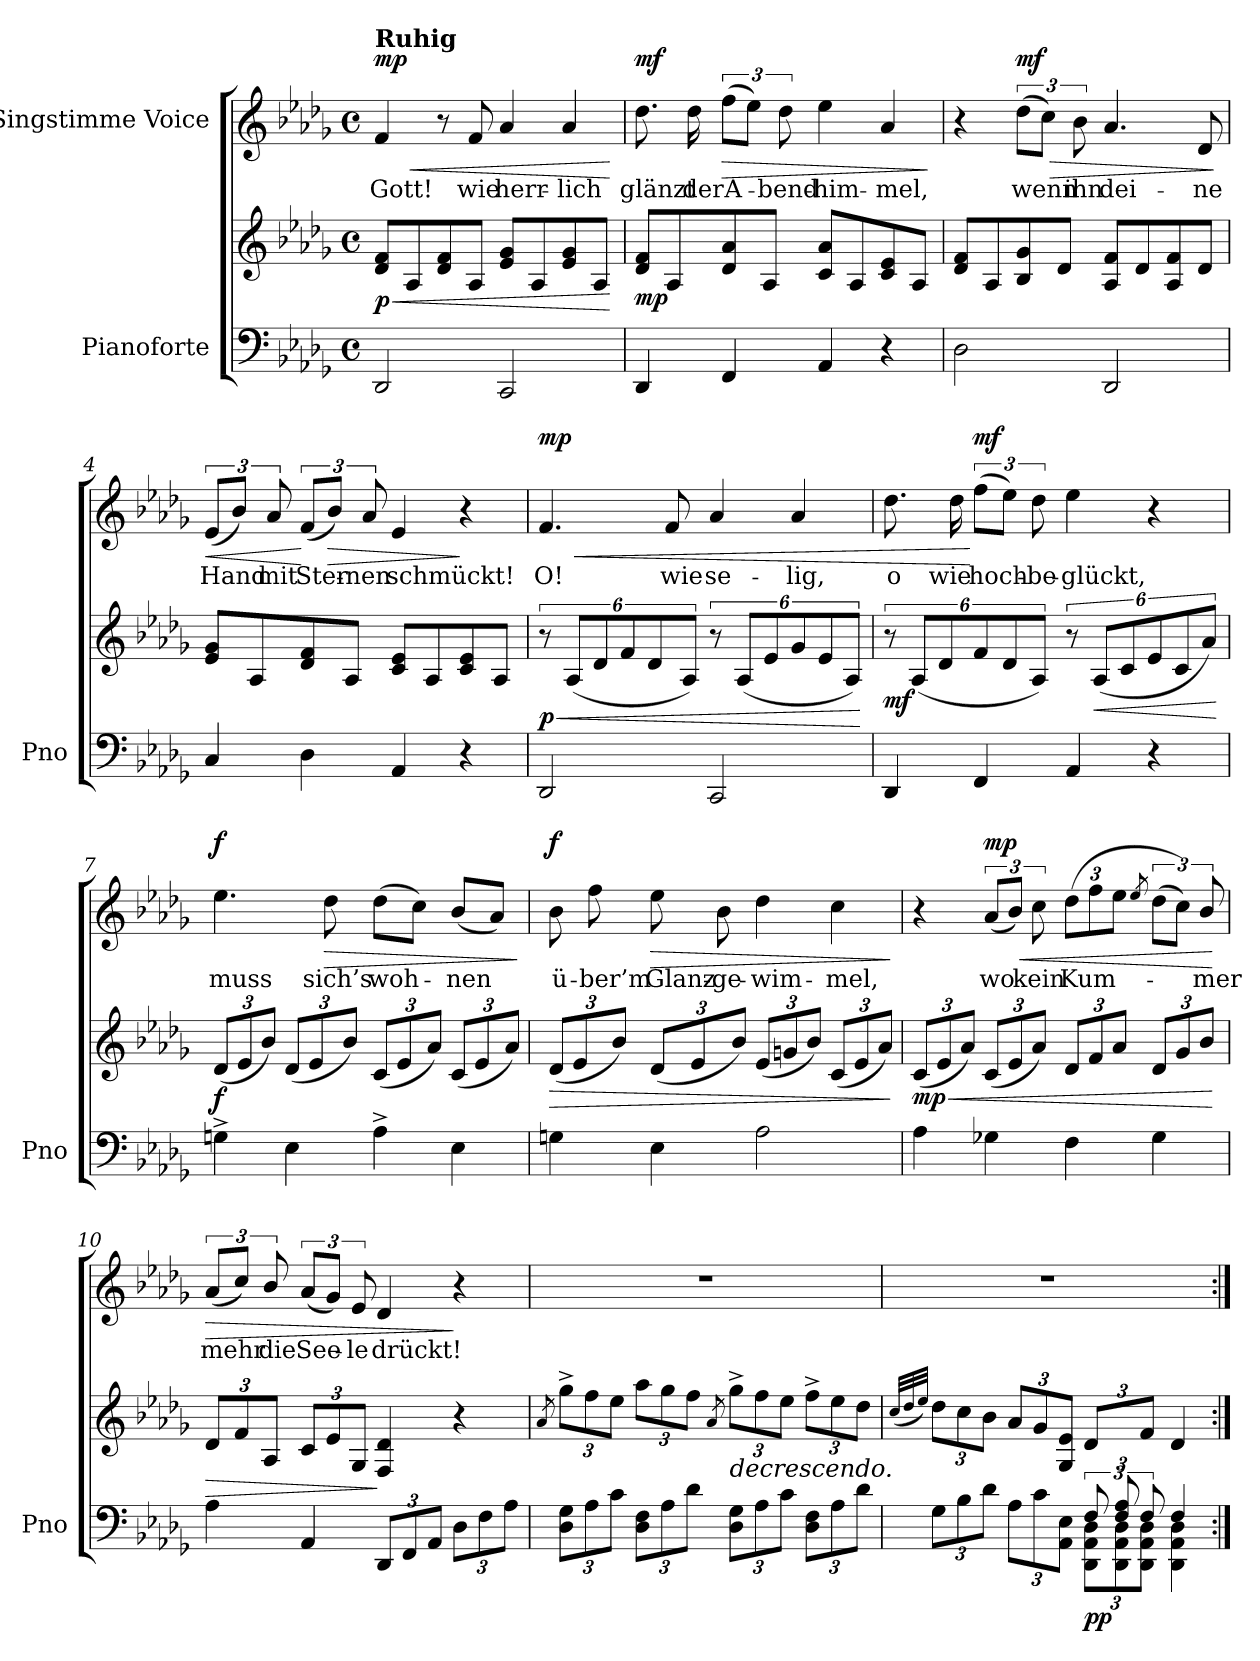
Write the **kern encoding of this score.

**kern	**kern	**dynam	**kern	**text	**dynam
*part2	*part2	*part2	*part1	*part1	*part1
*staff3	*staff2	*staff2/3	*staff1	*staff1	*staff1
*I"Pianoforte	*	*	*I"Singstimme Voice	*	*
*I'Pno	*	*	*	*	*
*clefF4	*clefG2	*	*clefG2	*	*
*k[b-e-a-d-g-]	*k[b-e-a-d-g-]	*	*k[b-e-a-d-g-]	*	*
*M4/4	*M4/4	*	*M4/4	*	*
*met(c)	*met(c)	*	*met(c)	*	*
=1	=1	=1	=1	=1	=1
!	!	!	!LO:TX:a:B:t=Ruhig	!	!
!	!	!LO:HP:b	!	!LO:LY:b	!LO:HP:b
!	!	!LO:DY:n=1:b	!	!	!LO:DY:n=1:a
2DD-/	8d-/ 8f/L	< p	4f/	Gott!	< mp
.	8A-/	.	.	.	.
.	8d-/ 8f/	.	8r	.	.
!	!	!	!	!LO:LY:b	!
.	8A-/J	.	8f/	wie	.
!	!	!	!	!LO:LY:b	!
2CC/	8e-/ 8g-/L	.	4a-/	herr-	.
.	8A-/	.	.	.	.
!	!	!	!	!LO:LY:b	!
.	8e-/ 8g-/	.	4a-/	-lich	.
.	8A-/J	.	.	.	.
.	.	[	.	.	[
=2	=2	=2	=2	=2	=2
!	!	!LO:DY:b	!	!LO:LY:b	!LO:DY:a
4DD-/	8d-/ 8f/L	mp	8.dd-\	glänzt	mf
.	8A-/	.	.	.	.
!	!	!	!	!LO:LY:b	!
.	.	.	16dd-\	der	.
!	!	!	!	!LO:LY:b	!LO:HP:b
4FF/	8d-/ 8a-/	.	(>12ff\L	A-	>
.	.	.	12ee-\J)	.	.
.	8A-/J	.	.	.	.
!	!	!	!	!LO:LY:b	!
.	.	.	12dd-\	-bend-	.
!	!	!	!	!LO:LY:b	!
4AA-/	8c/ 8a-/L	.	4ee-\	-him-	.
.	8A-/	.	.	.	.
!	!	!	!	!LO:LY:b	!
4r	8c/ 8e-/	.	4a-/	-mel,	.
.	8A-/J	.	.	.	.
.	.	.	.	.	]
=3	=3	=3	=3	=3	=3
2D-\	8d-/ 8f/L	.	4r	.	.
.	8A-/	.	.	.	.
!	!	!	!	!LO:LY:b	!LO:HP:b
!	!	!	!	!	!LO:DY:n=1:a
.	8B-/ 8g-/	.	(>12dd-\L	wenn	> mf
.	.	.	12cc\J)	.	.
.	8d-/J	.	.	.	.
!	!	!	!	!LO:LY:b	!
.	.	.	12b-\	ihn	.
!	!	!	!	!LO:LY:b	!
2DD-/	8A-/ 8f/L	.	4.a-/	dei-	.
.	8d-/	.	.	.	.
.	8A-/ 8f/	.	.	.	.
!	!	!	!	!LO:LY:b	!
.	8d-/J	.	8d-/	-ne	.
.	.	.	.	.	]
=4	=4	=4	=4	=4	=4
!	!	!	!	!LO:LY:b	!LO:HP:b
4C/	8e-/ 8g-/L	.	(<12e-/L	Hand	<
.	.	.	12b-/J)	.	.
.	8A-/	.	.	.	.
!	!	!	!	!LO:LY:b	!
.	.	.	12a-/	mit	.
!	!	!	!	!LO:LY:b	!
4D-\	8d-/ 8f/	.	(<12f/L	Ster-	[
!	!	!	!	!	!LO:HP:b
.	.	.	12b-/J)	.	>
.	8A-/J	.	.	.	.
!	!	!	!	!LO:LY:b	!
.	.	.	12a-/	-nen	.
!	!	!	!	!LO:LY:b	!
4AA-/	8c/ 8e-/L	.	4e-/	schmückt!	.
.	8A-/	.	.	.	.
4r	8c/ 8e-/	.	4r	.	]
.	8A-/J	.	.	.	.
!!LO:LB:g=z
=5	=5	=5	=5	=5	=5
!	!	!LO:HP:b	!	!LO:LY:b	!LO:HP:b
!	!	!LO:DY:n=1:b	!	!	!LO:DY:n=1:a
2DD-/	12r	< p	4.f/	O!	< mp
.	(<12A-/L	.	.	.	.
.	12d-/	.	.	.	.
.	12f/	.	.	.	.
.	12d-/	.	.	.	.
!	!	!	!	!LO:LY:b	!
.	.	.	8f/	wie	.
.	12A-/J)	.	.	.	.
!	!	!	!	!LO:LY:b	!
2CC/	12r	.	4a-/	se-	.
.	(<12A-/L	.	.	.	.
.	12e-/	.	.	.	.
!	!	!	!	!LO:LY:b	!
.	12g-/	.	4a-/	-lig,	.
.	12e-/	.	.	.	.
.	12A-/J)	.	.	.	.
.	.	[	.	.	.
=6	=6	=6	=6	=6	=6
!	!	!LO:DY:b	!	!LO:LY:b	!
4DD-/	12r	mf	8.dd-\	o	.
.	(<12A-/L	.	.	.	.
.	12d-/	.	.	.	.
!	!	!	!	!LO:LY:b	!
.	.	.	16dd-\	wie	.
!	!	!	!	!LO:LY:b	!LO:DY:n=1:a
4FF/	12f/	.	(>12ff\L	hoch-	[ mf
.	12d-/	.	12ee-\J)	.	.
!	!	!	!	!LO:LY:b	!
.	12A-/J)	.	12dd-\	-be-	.
!	!	!	!	!LO:LY:b	!
4AA-/	12r	.	4ee-\	-glückt,	.
!	!	!LO:HP:b	!	!	!
.	(<12A-/L	<	.	.	.
.	12c/	.	.	.	.
4r	12e-/	.	4r	.	.
.	12c/	.	.	.	.
.	12a-/J)	.	.	.	.
.	.	[	.	.	.
=7	=7	=7	=7	=7	=7
*	*Xbrackettup	*	*	*	*
!	!	!LO:DY:b	!	!LO:LY:b	!LO:DY:a
4Gn^\	(<12d-/L	f	4.ee-\	muss	f
.	12e-/	.	.	.	.
.	12b-/J)	.	.	.	.
4E-\	(<12d-/L	.	.	.	.
.	12e-/	.	.	.	.
!	!	!	!	!LO:LY:b	!LO:HP:b
.	.	.	8dd-\	sich’s	>
.	12b-/J)	.	.	.	.
!	!	!	!	!LO:LY:b	!
4A-^\	(<12c/L	.	(>8dd-\L	woh-	.
.	12e-/	.	.	.	.
.	.	.	8cc\J)	.	.
.	12a-/J)	.	.	.	.
!	!	!	!	!LO:LY:b	!
4E-\	(<12c/L	.	(<8b-/L	-nen	.
.	12e-/	.	.	.	.
.	.	.	8a-/J)	.	.
.	12a-/J)	.	.	.	.
.	.	.	.	.	]
=8	=8	=8	=8	=8	=8
!	!	!LO:HP:b	!	!LO:LY:b	!LO:DY:a
4Gn\	(<12d-/L	>	8b-\	ü-	f
.	12e-/	.	.	.	.
!	!	!	!	!LO:LY:b	!
.	.	.	8ff\	-ber’m	.
.	12b-/J)	.	.	.	.
!	!	!	!	!LO:LY:b	!LO:HP:b
4E-\	(<12d-/L	.	8ee-\	Glanz-	>
.	12e-/	.	.	.	.
!	!	!	!	!LO:LY:b	!
.	.	.	8b-\	-ge-	.
.	12b-/J)	.	.	.	.
!	!	!	!	!LO:LY:b	!
2A-\	(<12e-/L	.	4dd-\	-wim-	.
.	12gn/	.	.	.	.
.	12b-/J)	.	.	.	.
!	!	!	!	!LO:LY:b	!
.	(<12c/L	.	4cc\	-mel,	.
.	12e-/	.	.	.	.
.	12a-/J)	.	.	.	.
.	.	]	.	.	]
!!LO:LB:g=z
=9	=9	=9	=9	=9	=9
!	!	!LO:HP:b	!	!	!
!	!	!LO:DY:n=1:b	!	!	!
4A-\	(<12c/L	< mp	4r	.	.
.	12e-/	.	.	.	.
.	12a-/J)	.	.	.	.
!	!	!	!	!LO:LY:b	!LO:HP:b
!	!	!	!	!	!LO:DY:n=1:a
4G-X\	(<12c/L	.	(<12a-/L	wo	< mp
.	12e-/	.	12b-/J)	.	.
!	!	!	!	!LO:LY:b	!
.	12a-/J)	.	12cc\	kein	.
*	*	*	*Xbrackettup	*	*
!	!	!	!	!LO:LY:b	!
4F\	12d-/L	.	(>12dd-\L	Kum-	.
.	12f/	.	12ff\	.	.
.	12a-/J	.	12ee-\J	.	.
.	.	.	8qee-/	.	.
*	*	*	*brackettup	*	*
4G-\	12d-/L	.	(>12dd-\L	.	.
.	12g-/	.	12cc\J))	.	.
!	!	!	!	!LO:LY:b	!
.	12b-/J	.	12b-/	-mer	.
.	.	[	.	.	[
=10	=10	=10	=10	=10	=10
!	!	!LO:HP:b	!	!LO:LY:b	!LO:HP:b
4A-\	12d-/L	>	(<12a-/L	mehr	>
.	12f/	.	12cc/J)	.	.
!	!	!	!	!LO:LY:b	!
.	12A-/J	.	12b-/	die	.
!	!	!	!	!LO:LY:b	!
4AA-/	12c/L	.	(<12a-/L	See-	.
.	12e-/	.	12g-/J)	.	.
!	!	!	!	!LO:LY:b	!
.	12G-/J	.	12e-/	-le	.
*Xbrackettup	*	*	*	*	*
!	!	!	!	!LO:LY:b	!
12DD-/L	4F/ 4d-/	]	4d-/	drückt!	.
12FF/	.	.	.	.	.
12AA-/J	.	.	.	.	.
12D-\L	4r	.	4r	.	]
12F\	.	.	.	.	.
12A-\J	.	.	.	.	.
=11	=11	=11	=11	=11	=11
.	8qa-/	.	.	.	.
12D-\ 12G-\L	12gg-^\L	.	1r	.	.
12A-\	12ff\	.	.	.	.
12c\J	12ee-\J	.	.	.	.
12D-\ 12F\L	12aa-\L	.	.	.	.
12A-\	12gg-\	.	.	.	.
12d-\J	12ff\J	.	.	.	.
.	8qa-/	.	.	.	.
!	!LO:TX:b:i:t=decrescendo.	!	!	!	!
12D-\ 12G-\L	12gg-^\L	.	.	.	.
12A-\	12ff\	.	.	.	.
12c\J	12ee-\J	.	.	.	.
12D-\ 12F\L	12ff^\L	.	.	.	.
12A-\	12ee-\	.	.	.	.
12d-\J	12dd-\J	.	.	.	.
=12	=12	=12	=12	=12	=12
.	(<32qcc/LLL	.	.	.	.
.	32qdd-/	.	.	.	.
.	32qee-/JJJ)	.	.	.	.
*^	*	*	*	*	*
*	*^	*	*	*	*	*
12%7ryy	12G-\L	2ryy	12dd-\L	.	1r	.	.
.	12B-\	.	12cc\	.	.	.	.
.	12d-\J	.	12b-\J	.	.	.	.
.	12A-\L	.	12a-/L	.	.	.	.
.	12c\	.	12g-/	.	.	.	.
.	12AA-\ 12E-\J	.	12G-/ 12e-/J	.	.	.	.
*	*	*brackettup	*	*	*	*	*
!	!	!	!	!LO:DY:b=2	!	!	!
.	12DD-\ 12AA-\ 12D-\L	12F/	12d-/L	pp	.	.	.
12F/ 12A-/	12DD-\ 12AA-\ 12D-\	12ryy	12ryy	.	.	.	.
3ryy	12DD-\ 12AA-\ 12D-\J	12F/	12f/J	.	.	.	.
.	4DD-\ 4AA-\ 4D-\	4F/	4d-/	.	.	.	.
*v	*v	*v	*	*	*	*	*
=:|!	=:|!	=:|!	=:|!	=:|!	=:|!
*-	*-	*-	*-	*-	*-
